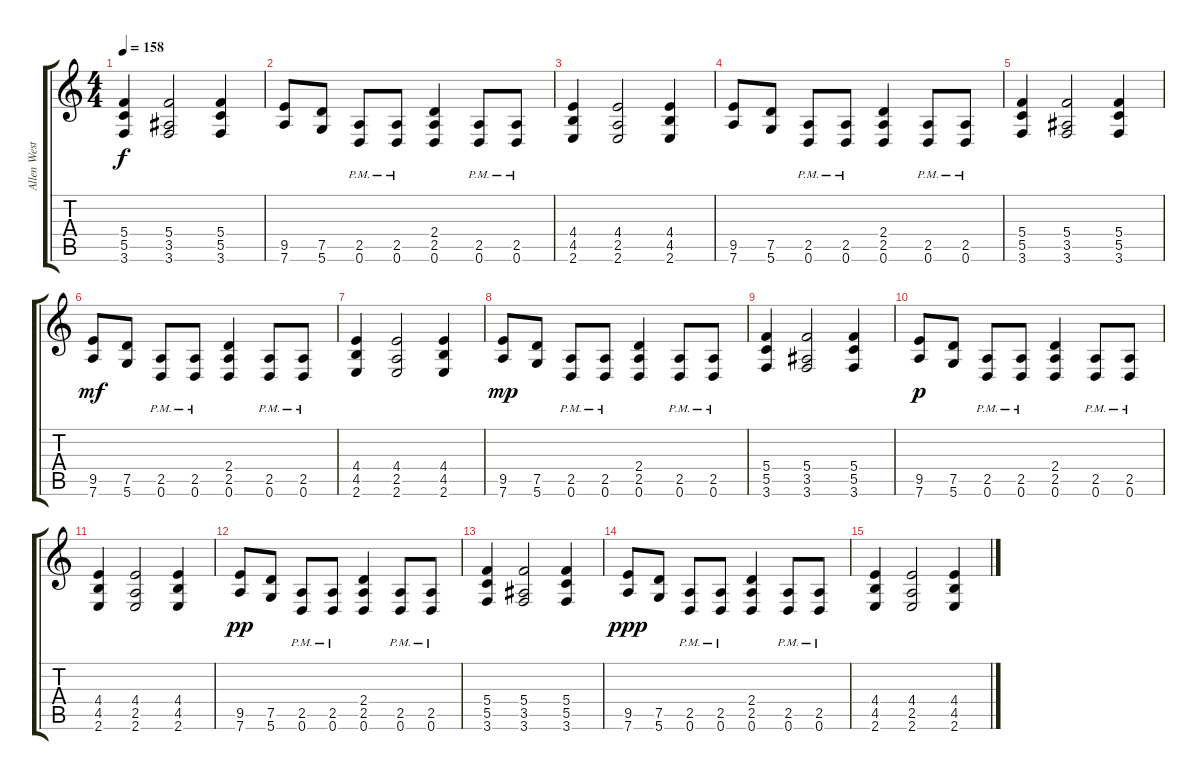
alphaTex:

\track ("Allen West (Rhythm)" "Allen West") {instrument distortionguitar}
\staff {score tabs}
\tuning (D4 A3 F3 C3 G2 D2) {hide}
\ts (4 4)
\tempo 158
\clef g2
\ks c
(5.4 5.5 3.6).4{dy f} (5.4 3.5 3.6).2 (5.4 5.5 3.6).4 |
(9.5 7.6).8 (7.5 5.6).8 (2.5{pm} 0.6).8 (2.5{pm} 0.6).8 (2.4 2.5 0.6).4 (2.5{pm} 0.6).8 (2.5{pm} 0.6).8 |
(4.4 4.5 2.6).4 (4.4 2.5 2.6).2 (4.4 4.5 2.6).4 |
(9.5 7.6).8 (7.5 5.6).8 (2.5{pm} 0.6).8 (2.5{pm} 0.6).8 (2.4 2.5 0.6).4 (2.5{pm} 0.6).8 (2.5{pm} 0.6).8 |
(5.4 5.5 3.6).4 (5.4 3.5 3.6).2 (5.4 5.5 3.6).4 |
(9.5 7.6).8{dy mf} (7.5 5.6).8 (2.5{pm} 0.6).8 (2.5{pm} 0.6).8 (2.4 2.5 0.6).4 (2.5{pm} 0.6).8 (2.5{pm} 0.6).8 |
(4.4 4.5 2.6).4 (4.4 2.5 2.6).2 (4.4 4.5 2.6).4 |
(9.5 7.6).8{dy mp} (7.5 5.6).8 (2.5{pm} 0.6).8 (2.5{pm} 0.6).8 (2.4 2.5 0.6).4 (2.5{pm} 0.6).8 (2.5{pm} 0.6).8 |
(5.4 5.5 3.6).4 (5.4 3.5 3.6).2 (5.4 5.5 3.6).4 |
(9.5 7.6).8{dy p} (7.5 5.6).8 (2.5{pm} 0.6).8 (2.5{pm} 0.6).8 (2.4 2.5 0.6).4 (2.5{pm} 0.6).8 (2.5{pm} 0.6).8 |
(4.4 4.5 2.6).4 (4.4 2.5 2.6).2 (4.4 4.5 2.6).4 |
(9.5 7.6).8{dy pp} (7.5 5.6).8 (2.5{pm} 0.6).8 (2.5{pm} 0.6).8 (2.4 2.5 0.6).4 (2.5{pm} 0.6).8 (2.5{pm} 0.6).8 |
(5.4 5.5 3.6).4 (5.4 3.5 3.6).2 (5.4 5.5 3.6).4 |
(9.5 7.6).8{dy ppp} (7.5 5.6).8 (2.5{pm} 0.6).8 (2.5{pm} 0.6).8 (2.4 2.5 0.6).4 (2.5{pm} 0.6).8 (2.5{pm} 0.6).8 |
(4.4 4.5 2.6).4 (4.4 2.5 2.6).2 (4.4 4.5 2.6).4
